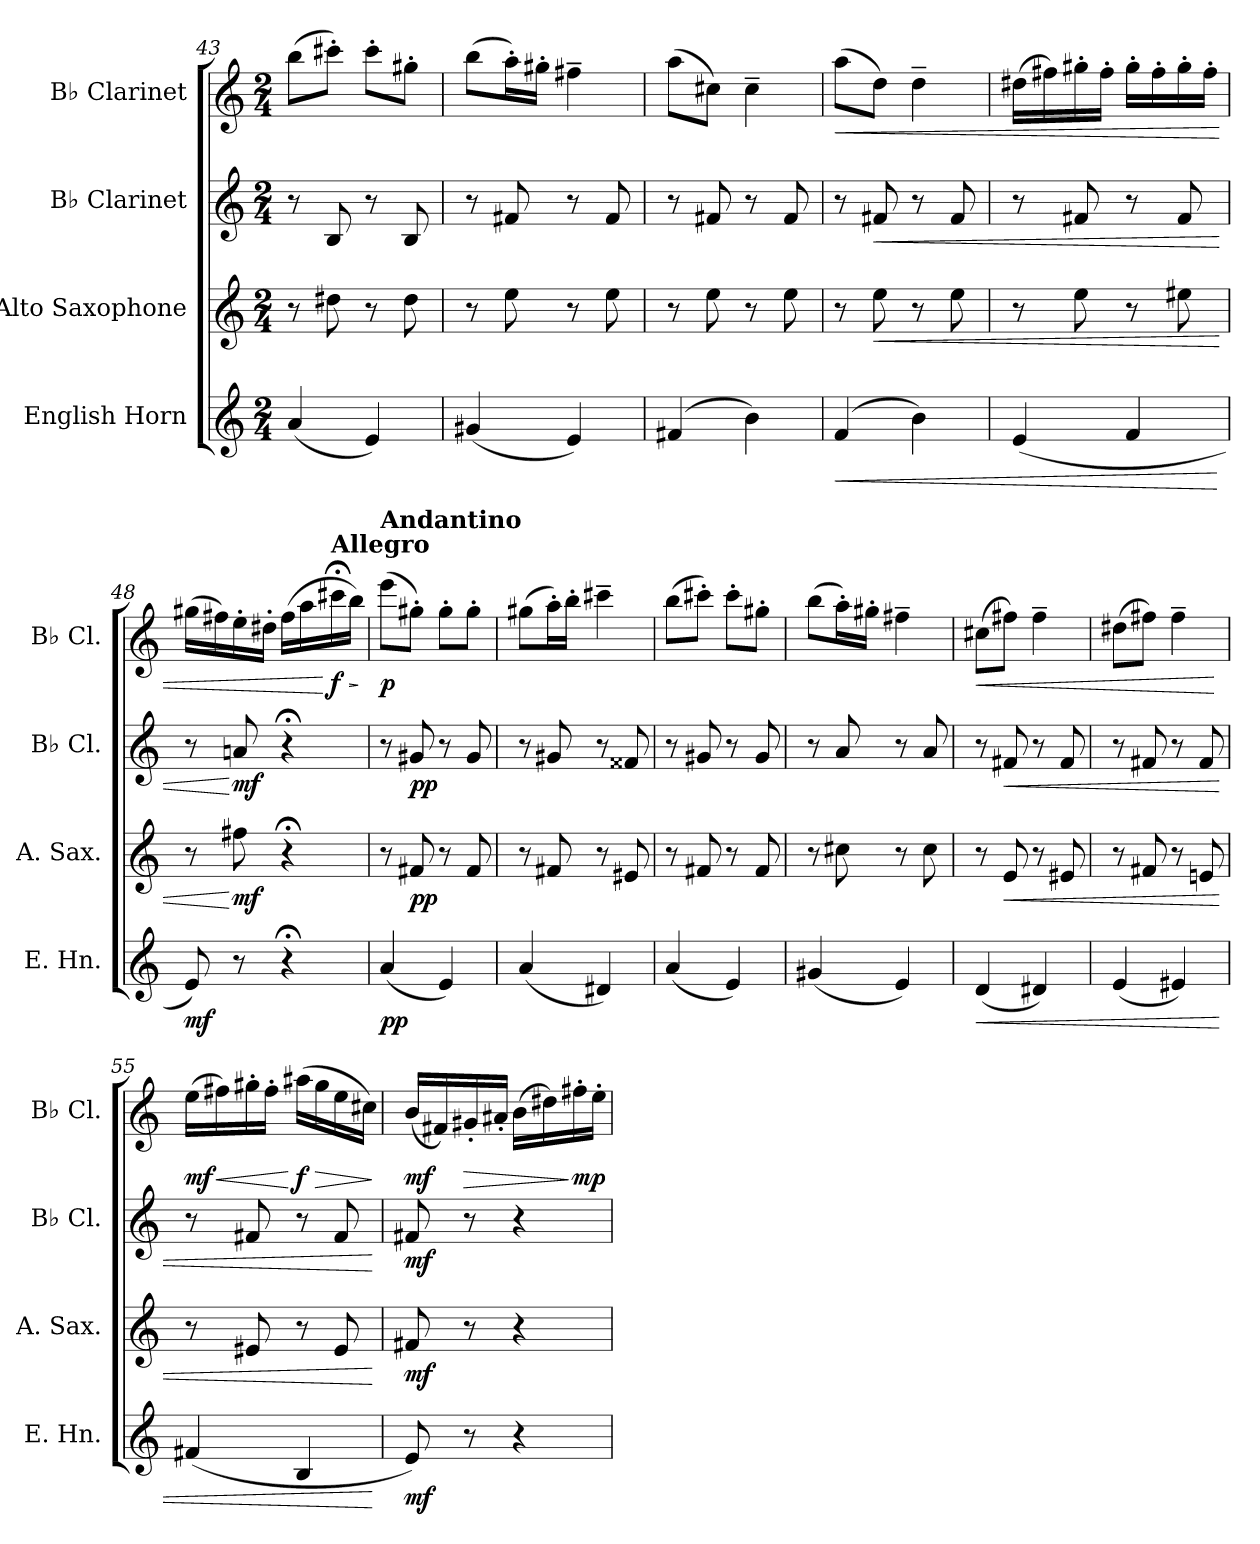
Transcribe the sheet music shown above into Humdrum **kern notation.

**kern	**dynam	**kern	**dynam	**kern	**dynam	**kern	**dynam
*part4	*part4	*part3	*part3	*part2	*part2	*part1	*part1
*staff4	*staff4	*staff3	*staff3	*staff2	*staff2	*staff1	*staff1
*I"English Horn	*	*I"Alto Saxophone	*	*I"B♭ Clarinet	*	*I"B♭ Clarinet	*
*I'E. Hn.	*	*I'A. Sax.	*	*I'B♭ Cl.	*	*I'B♭ Cl.	*
*clefG2	*	*clefG2	*	*clefG2	*	*clefG2	*
*ITrd4c7	*	*ITrd5c9	*	*ITrd1c2	*	*ITrd1c2	*
*k[b-]	*	*k[b-e-a-]	*	*k[b-e-]	*	*k[b-e-]	*
*M2/4	*	*M2/4	*	*M2/4	*	*M2/4	*
=43	=43	=43	=43	=43	=43	=43	=43
(<4d/	.	8r	.	8r	.	(>8aa\L	.
.	.	8f#X\	.	8A/	.	8bbn'\J)	.
4A/)	.	8r	.	8r	.	8bb'\L	.
.	.	8f#\	.	8A/	.	8ff#X'\J	.
=44	=44	=44	=44	=44	=44	=44	=44
(<4c#X/	.	8r	.	8r	.	(>8aa\L	.
.	.	8g\	.	8en/	.	16gg'\L)	.
.	.	.	.	.	.	16ff#X'\JJ	.
4A/)	.	8r	.	8r	.	4een~\	.
.	.	8g\	.	8e/	.	.	.
=45	=45	=45	=45	=45	=45	=45	=45
(>4Bn/	.	8r	.	8r	.	(>8gg\L	.
.	.	8g\	.	8en/	.	8bn\J)	.
4e\)	.	8r	.	8r	.	4b~\	.
.	.	8g\	.	8e/	.	.	.
=46	=46	=46	=46	=46	=46	=46	=46
!	!LO:HP:b	!	!	!	!	!	!LO:HP:b
(>4B-/	<	8r	.	8r	.	(>8gg\L	<
!	!	!	!LO:HP:b	!	!LO:HP:b	!	!
.	.	8g\	<	8en/	<	8cc\J)	.
4e\)	.	8r	.	8r	.	4cc~\	.
.	.	8g\	.	8e/	.	.	.
=47	=47	=47	=47	=47	=47	=47	=47
(<4A/	.	8r	.	8r	.	(>16cc#X\LL	.
.	.	.	.	.	.	16een\)	.
.	.	8g\	.	8en/	.	16ff#X'\	.
.	.	.	.	.	.	16ee'\JJ	.
4B-/	.	8r	.	8r	.	16ff#'\LL	.
.	.	.	.	.	.	16ee'\	.
.	.	8g#X\	.	8e/	.	16ff#'\	.
.	.	.	.	.	.	16ee'\JJ	.
.	[	.	.	.	.	.	.
=48	=48	=48	=48	=48	=48	=48	=48
!	!LO:DY:b	!	!	!	!	!	!
8A/)	mf	8r	.	8r	.	(>16ff#X\LL	.
.	.	.	.	.	.	16een\)	.
!	!	!	!LO:DY:n=1:b	!	!LO:DY:n=1:b	!	!
8r	.	8an\	[ mf	8gn/	[ mf	16dd'\	.
.	.	.	.	.	.	16cc#X'\JJ	.
4r;<	.	4r;<	.	4r;<	.	(>16ee\LL	.
.	.	.	.	.	.	16gg\	.
!	!	!	!	!	!	!LO:TX:a:B:t=Allegro	!
!	!	!	!	!	!	!	!LO:DY:n=1:b
.	.	.	.	.	.	16bbn;<\	[ f
!	!	!	!	!	!	!	!LO:HP:b
.	.	.	.	.	.	16aa\JJ)	>
.	.	.	.	.	.	.	]
=49	=49	=49	=49	=49	=49	=49	=49
!	!	!	!	!	!	!LO:TX:a:B:t=Andantino	!
!	!LO:DY:b	!	!	!	!	!	!LO:DY:b
(<4d/	pp	8r	.	8r	.	(>8ddd\L	p
!	!	!	!LO:DY:b	!	!LO:DY:b	!	!
.	.	8An/	pp	8f#X/	pp	8ff#X'\J)	.
4A/)	.	8r	.	8r	.	8ff#'\L	.
.	.	8A/	.	8f#/	.	8ff#'\J	.
!!LO:LB:g=z
=50	=50	=50	=50	=50	=50	=50	=50
(<4d/	.	8r	.	8r	.	(>8ff#X\L	.
.	.	8An/	.	8f#X/	.	16gg'\L)	.
.	.	.	.	.	.	16aa'\JJ	.
4G#X/)	.	8r	.	8r	.	4bbn~\	.
.	.	8G#X/	.	8e#X/	.	.	.
=51	=51	=51	=51	=51	=51	=51	=51
(<4d/	.	8r	.	8r	.	(>8aa\L	.
.	.	8An/	.	8f#X/	.	8bbn'\J)	.
4A/)	.	8r	.	8r	.	8bb'\L	.
.	.	8A/	.	8f#/	.	8ff#X'\J	.
=52	=52	=52	=52	=52	=52	=52	=52
(<4c#X/	.	8r	.	8r	.	(>8aa\L	.
.	.	8en\	.	8g/	.	16gg'\L)	.
.	.	.	.	.	.	16ff#X'\JJ	.
4A/)	.	8r	.	8r	.	4een~\	.
.	.	8e\	.	8g/	.	.	.
=53	=53	=53	=53	=53	=53	=53	=53
!	!LO:HP:b	!	!	!	!	!	!LO:HP:b
(<4G/	<	8r	.	8r	.	(>8bn\L	<
!	!	!	!LO:HP:b	!	!LO:HP:b	!	!
.	.	8G/	<	8en/	<	8een\J)	.
4G#X/)	.	8r	.	8r	.	4ee~\	.
.	.	8G#X/	.	8e/	.	.	.
=54	=54	=54	=54	=54	=54	=54	=54
(<4A/	.	8r	.	8r	.	(>8cc#X\L	.
.	.	8An/	.	8en/	.	8een\J)	.
4A#X/)	.	8r	.	8r	.	4ee~\	.
.	.	8Gn/	.	8e/	.	.	.
.	.	.	.	.	.	.	[
=55	=55	=55	=55	=55	=55	=55	=55
!	!	!	!	!	!	!	!LO:DY:b
(<4Bn/	.	8r	.	8r	.	(>16dd\LL	mf
!	!	!	!	!	!	!	!LO:HP:b
.	.	.	.	.	.	16een\)	<
.	.	8G#X/	.	8en/	.	16ff#X'\	.
.	.	.	.	.	.	16ee'\JJ	.
!	!	!	!	!	!	!	!LO:DY:n=1:b
4E/	.	8r	.	8r	.	(>16gg#X\LL	[ f
!	!	!	!	!	!	!	!LO:HP:b
.	.	.	.	.	.	16ff#\	>
.	.	8G#/	.	8e/	.	16dd\	.
.	.	.	.	.	.	16bn\JJ)	.
.	[	.	[	.	[	.	]
=56	=56	=56	=56	=56	=56	=56	=56
!	!LO:DY:b	!	!LO:DY:b	!	!LO:DY:b	!	!LO:DY:b
8A/)	mf	8An/	mf	8en/	mf	(<16a/LL	mf
.	.	.	.	.	.	16en/)	.
!	!	!	!	!	!	!	!LO:HP:b
8r	.	8r	.	8r	.	16f#X'/	>
.	.	.	.	.	.	16g#X'/JJ	.
4r	.	4r	.	4r	.	(>16a\LL	.
.	.	.	.	.	.	16cc#X\)	.
!	!	!	!	!	!	!	!LO:DY:n=1:b
.	.	.	.	.	.	16een'\	] mp
.	.	.	.	.	.	16dd'\JJ	.
=	=	=	=	=	=	=	=
*-	*-	*-	*-	*-	*-	*-	*-
